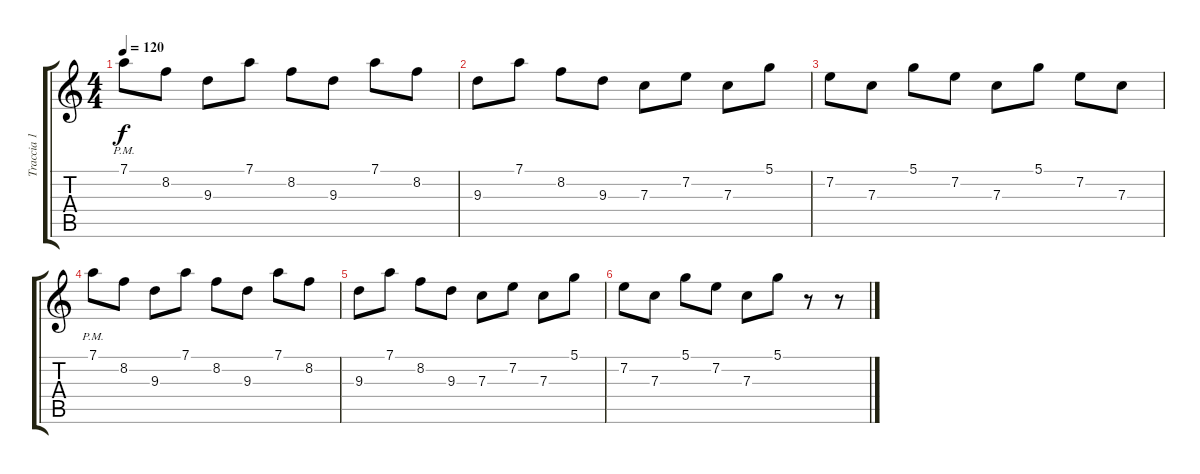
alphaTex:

\track ("Traccia 1" "Traccia 1") {instrument distortionguitar}
\staff {score tabs}
\tuning (D4 A3 F3 C3 G2 C2) {hide}
\ts (4 4)
\tempo 120
\clef g2
\ks c
7.1{pm}.8{dy f} 8.2.8 9.3.8 7.1.8 8.2.8 9.3.8 7.1.8 8.2.8 |
9.3.8 7.1.8 8.2.8 9.3.8 7.3.8 7.2.8 7.3.8 5.1.8 |
7.2.8 7.3.8 5.1.8 7.2.8 7.3.8 5.1.8 7.2.8 7.3.8 |
7.1{pm}.8 8.2.8 9.3.8 7.1.8 8.2.8 9.3.8 7.1.8 8.2.8 |
9.3.8 7.1.8 8.2.8 9.3.8 7.3.8 7.2.8 7.3.8 5.1.8 |
7.2.8 7.3.8 5.1.8 7.2.8 7.3.8 5.1.8 r.8 r.8
